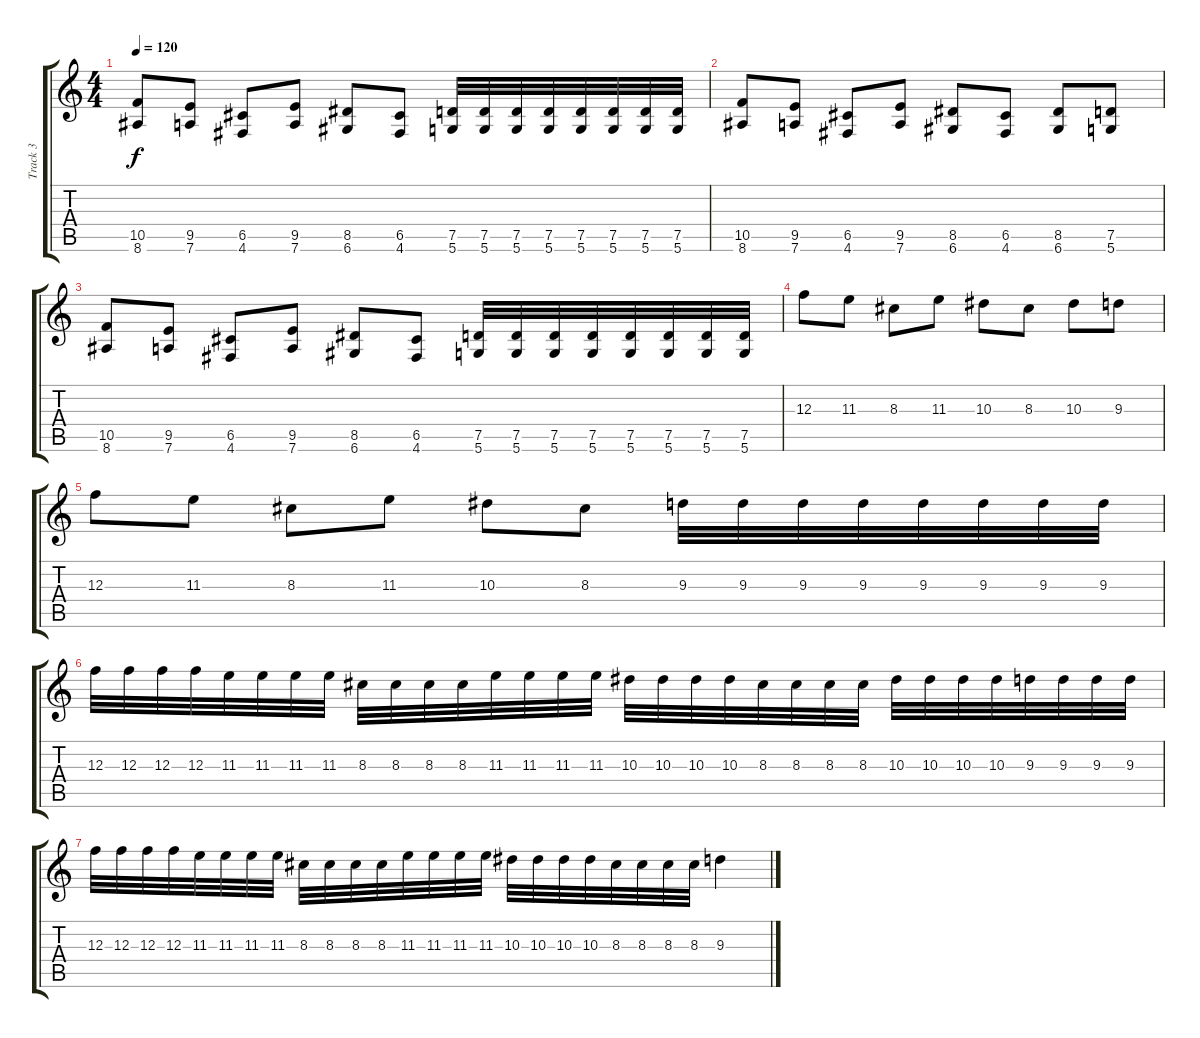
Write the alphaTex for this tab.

\track ("Track 3" "Track 3") {instrument distortionguitar}
\staff {score tabs}
\tuning (D4 A3 F3 C3 G2 D2) {hide}
\ts (4 4)
\tempo 120
\clef g2
\ks c
(10.5 8.6).8{dy f} (9.5 7.6).8 (6.5 4.6).8 (9.5 7.6).8 (8.5 6.6).8 (6.5 4.6).8 (7.5 5.6).32 (7.5 5.6).32 (7.5 5.6).32 (7.5 5.6).32 (7.5 5.6).32 (7.5 5.6).32 (7.5 5.6).32 (7.5 5.6).32 |
(10.5 8.6).8 (9.5 7.6).8 (6.5 4.6).8 (9.5 7.6).8 (8.5 6.6).8 (6.5 4.6).8 (8.5 6.6).8 (7.5 5.6).8 |
(10.5 8.6).8 (9.5 7.6).8 (6.5 4.6).8 (9.5 7.6).8 (8.5 6.6).8 (6.5 4.6).8 (7.5 5.6).32 (7.5 5.6).32 (7.5 5.6).32 (7.5 5.6).32 (7.5 5.6).32 (7.5 5.6).32 (7.5 5.6).32 (7.5 5.6).32 |
12.3.8 11.3.8 8.3.8 11.3.8 10.3.8 8.3.8 10.3.8 9.3.8 |
12.3.8 11.3.8 8.3.8 11.3.8 10.3.8 8.3.8 9.3.32 9.3.32 9.3.32 9.3.32 9.3.32 9.3.32 9.3.32 9.3.32 |
12.3.32 12.3.32 12.3.32 12.3.32 11.3.32 11.3.32 11.3.32 11.3.32 8.3.32 8.3.32 8.3.32 8.3.32 11.3.32 11.3.32 11.3.32 11.3.32 10.3.32 10.3.32 10.3.32 10.3.32 8.3.32 8.3.32 8.3.32 8.3.32 10.3.32 10.3.32 10.3.32 10.3.32 9.3.32 9.3.32 9.3.32 9.3.32 |
12.3.32 12.3.32 12.3.32 12.3.32 11.3.32 11.3.32 11.3.32 11.3.32 8.3.32 8.3.32 8.3.32 8.3.32 11.3.32 11.3.32 11.3.32 11.3.32 10.3.32 10.3.32 10.3.32 10.3.32 8.3.32 8.3.32 8.3.32 8.3.32 9.3.4
